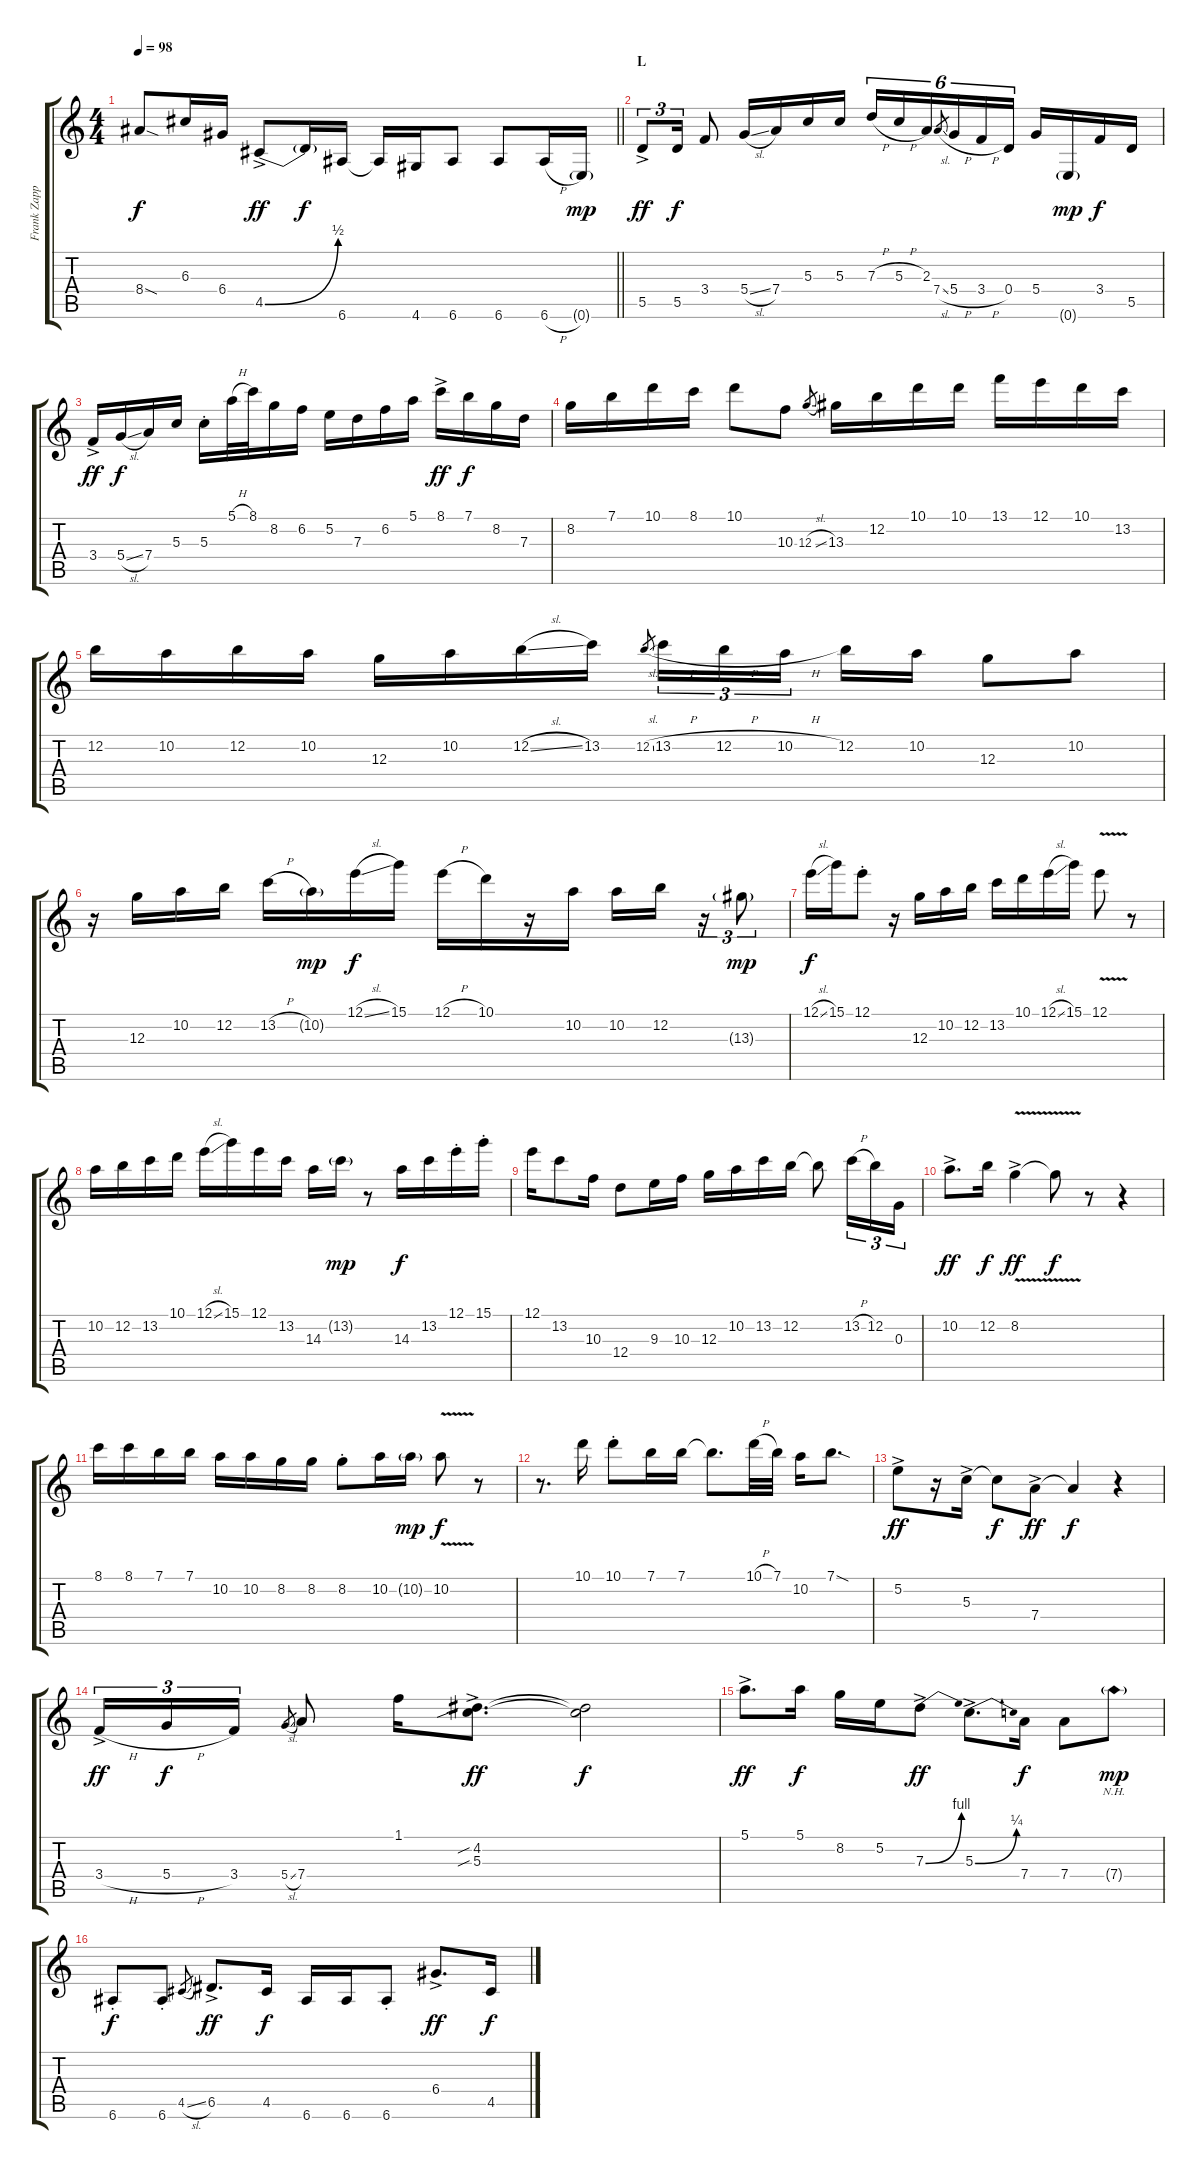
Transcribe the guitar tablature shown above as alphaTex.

\track ("Frank Zappa" "Frank Zapp") {instrument overdrivenguitar}
\staff {score tabs}
\tuning (E4 B3 G3 D3 A2 E2) {hide}
\ts (4 4)
\tempo 98
\clef g2
\barLineRight lightlight
\ks c
8.4{sod}.8{dy f} 6.3.16 6.4.16 4.5{be (bend 0 0 60 2) ac}.8{dy ff} 4.5{t}.16{dy f} 6.6.16 6.6{t}.16 4.6.16 6.6.8 6.6.8 6.6{h}.16 0.6{g}.16{dy mp} |
\section ("" "L")
5.5{ac}.8{tu (3 2) dy ff} 5.5.16{tu (3 2) dy f} 3.4.8 5.4{sl}.16 7.4.16 5.3.16 5.3.16 7.3{h}.16{tu (6 4)} 5.3{h}.16{tu (6 4)} 2.3.16{tu (6 4)} 7.4{sl}.8{gr beam splitsecondary} 5.4{h}.16{tu (6 4)} 3.4{h}.16{tu (6 4)} 0.4.16{tu (6 4)} 5.4.16 0.6{g}.16{dy mp} 3.4.16{dy f} 5.5.16 |
3.4{ac}.16{dy ff} 5.4{sl}.16{dy f} 7.4.16 5.3.16 5.3{st}.16 5.1{h}.32 8.1.32 8.2.16 6.2.16 5.2.16 7.3.16 6.2.16 5.1.16 8.1{ac}.16{dy ff} 7.1.16{dy f} 8.2.16 7.3.16 |
8.2.16 7.1.16 10.1.16 8.1.16 10.1.8 10.3.8 12.3{sl}.8{gr} 13.3.16 12.2.16 10.1.16 10.1.16 13.1.16 12.1.16 10.1.16 13.2.16 |
12.2.16 10.2.16 12.2.16 10.2.16 12.3.16 10.2.16 12.2{sl}.16 13.2.16 12.2{sl}.8{gr} 13.2{h}.16{tu (3 2)} 12.2{h}.16{tu (3 2)} 10.2{h}.16{tu (3 2) beam splitsecondary} 12.2.16 10.2.16 12.3.8 10.2.8 |
r.16 12.3.16 10.2.16 12.2.16 13.2{h}.16 10.2{g}.16{dy mp} 12.1{sl}.16{dy f} 15.1.16 12.1{h}.16 10.1.16 r.16 10.2.16 10.2.16 12.2.16 r.16{tu (3 2)} 13.3{g}.8{tu (3 2) dy mp} |
12.1{sl}.16{dy f} 15.1.16 12.1{st}.8 r.16 12.3.16 10.2.16 12.2.16 13.2.16 10.1.16 12.1{sl}.16 15.1.16 12.1{v}.8 r.8 |
10.2.16 12.2.16 13.2.16 10.1.16 12.1{sl}.16 15.1.16 12.1.16 13.2.16 14.3.16 13.2{g}.16{dy mp} r.8 14.3.16{dy f} 13.2.16 12.1{st}.16 15.1{st}.16 |
12.1.16 13.2.8 10.3.16 12.4.8 9.3.16 10.3.16 12.3.16 10.2.16 13.2.16 12.2.16 12.2{t}.8 13.2{h}.16{tu (3 2)} 12.2.16{tu (3 2)} 0.3.16{tu (3 2)} |
10.2{ac}.8{d dy ff} 12.2.16{dy f} 8.2{v ac}.4{dy ff} 8.2{t}.8{dy f} r.8 r.4 |
8.1.16 8.1.16 7.1.16 7.1.16 10.2.16 10.2.16 8.2.16 8.2.16 8.2{st}.8 10.2.16 10.2{g}.16{dy mp} 10.2{v}.8{dy f} r.8 |
r.8{d} 10.1.16 10.1{st}.8 7.1.16 7.1.16 7.1{t}.8{d} 10.1{h}.32 7.1.32 10.2.16 7.1{sod}.8{d} |
5.2{ac}.8{dy ff} r.16 5.3{ac}.16 5.3{t}.8{dy f} 7.4{ac}.8{dy ff} 7.4{t}.4{dy f} r.4 |
3.4{h ac}.16{tu (3 2) dy ff} 5.4{h}.16{tu (3 2) dy f} 3.4.16{tu (3 2)} 5.4{sl}.8{gr} 7.4.8 1.1.16 (4.2{sib ac} 5.3{sib ac}).8{d dy ff} (4.2{t} 5.3{t}).2{dy f} |
5.1{ac}.8{d dy ff} 5.1.16{dy f} 8.2.16 5.2.16 7.3{be (bend 0 0 60 4) ac}.8{dy ff} 5.3{be (bend 0 0 60 1) ac}.8{d} 7.4.16{dy f} 7.4.8 7.4{nh g}.8{dy mp} |
6.6{st}.8{dy f} 6.6{st}.8 4.5{sl}.8{gr} 6.5{ac}.8{d dy ff} 4.5.16{dy f} 6.6.16 6.6.16 6.6{st}.8 6.4{ac}.8{d dy ff} 4.5.16{dy f}
